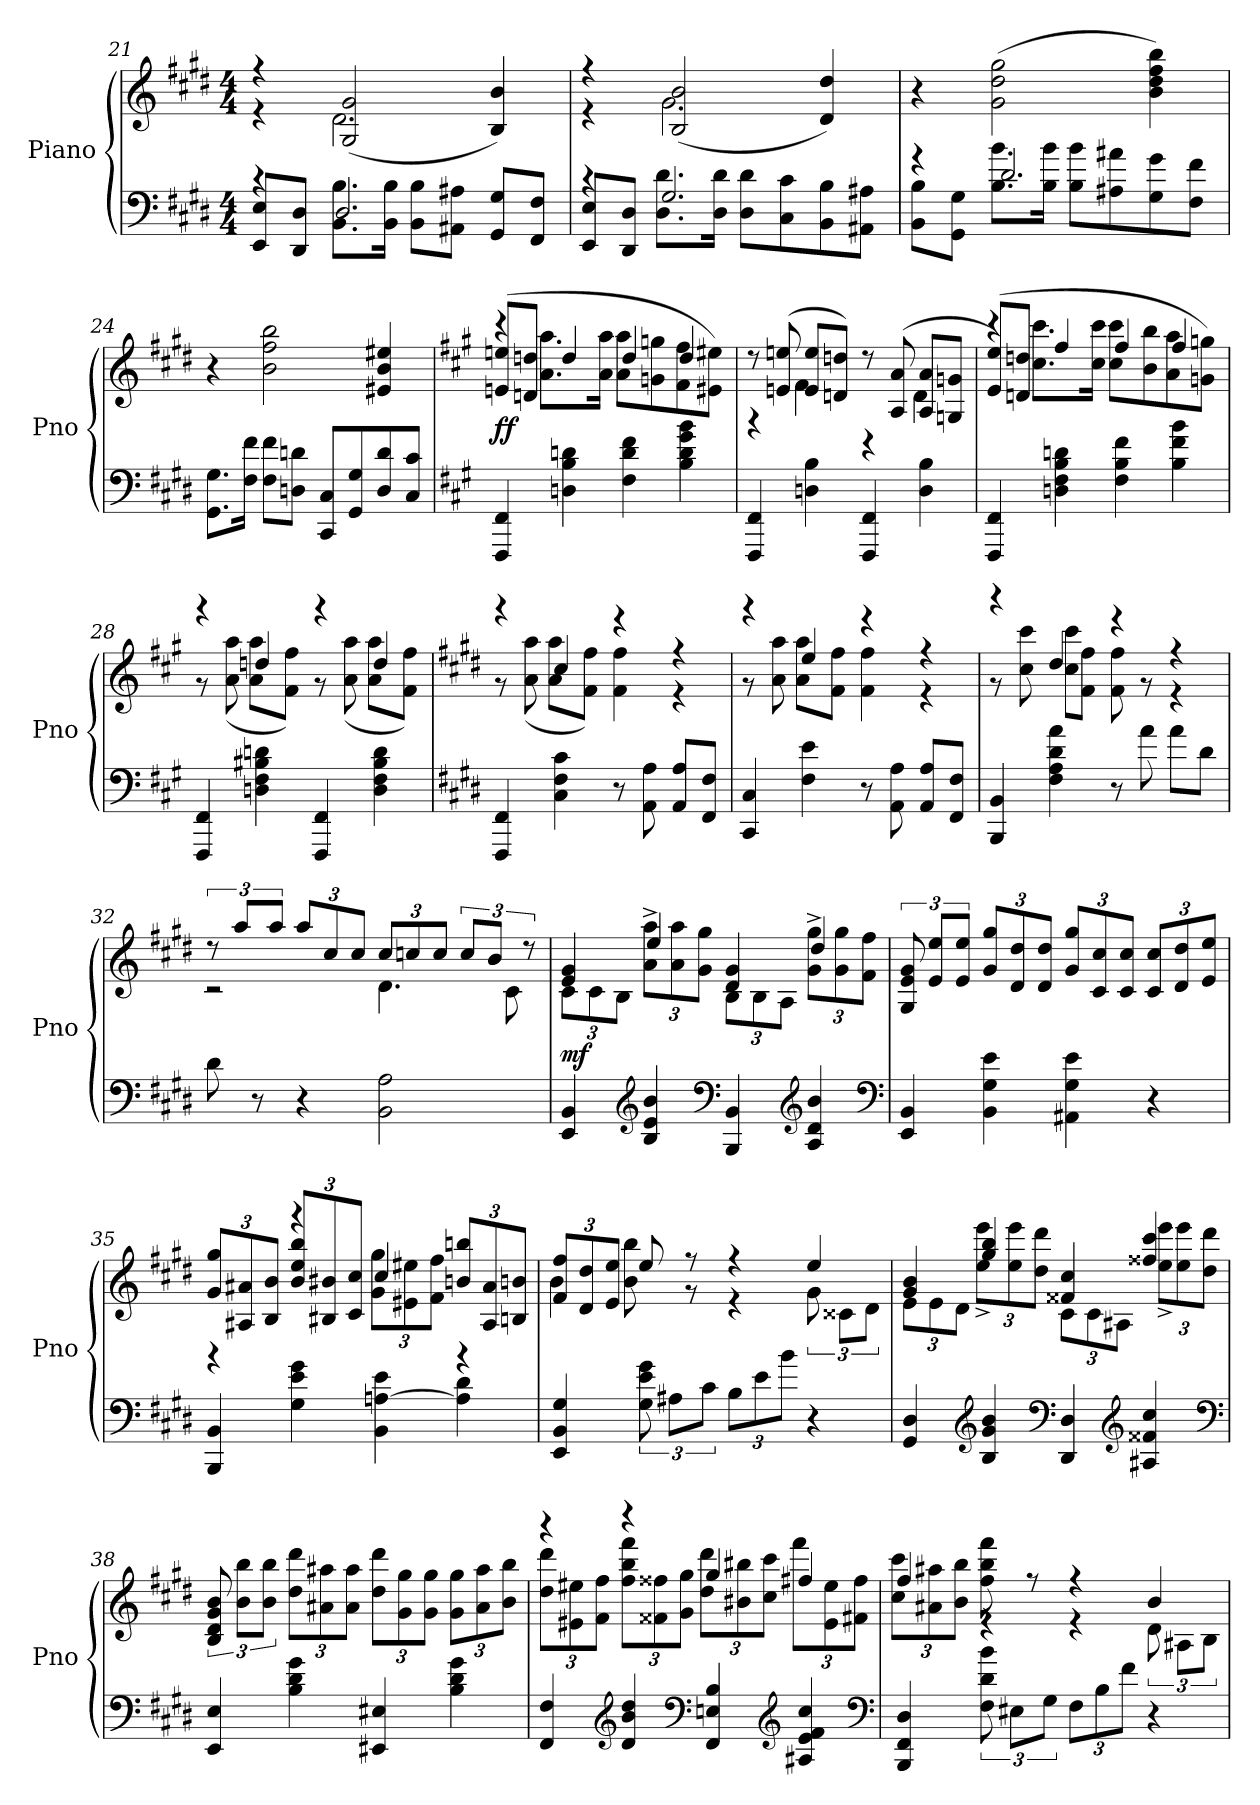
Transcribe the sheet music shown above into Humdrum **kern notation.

**kern	**kern	**dynam
*part1	*part1	*part1
*staff2	*staff1	*staff1/2
*I"Piano	*	*
*I'Pno	*	*
*clefF4	*clefG2	*
*k[f#c#g#d#]	*k[f#c#g#d#]	*
*M4/4	*M4/4	*
=21	=21	=21
*^	*^	*
4r	8EE/ 8E/L	4r	4r	.
.	8DD#/ 8D#/J	.	.	.
8.BB\ 8.B\L	2.D#/	2.d#\	(2G#/ 2g#/	.
16BB\ 16B\Jk	.	.	.	.
8BB\ 8B\L	.	.	.	.
8AA#X\ 8A#X\J	.	.	.	.
8GG#/ 8G#/L	.	.	4B/ 4b/)	.
8FF#/ 8F#/J	.	.	.	.
=22	=22	=22	=22	=22
4r	8EE/ 8E/L	4r	4r	.
.	8DD#/ 8D#/J	.	.	.
2.G#/	8.D#\ 8.d#\L	2.g#\	(2B/ 2b/	.
.	16D#\ 16d#\Jk	.	.	.
.	8D#\ 8d#\L	.	.	.
.	8C#\ 8c#\	.	.	.
.	8BB\ 8B\	.	4d#/ 4dd#/)	.
.	8AA#X\ 8A#X\J	.	.	.
*	*	*v	*v	*
=23	=23	=23	=23
4r	8BB\ 8B\L	4r	.
.	8GG#\ 8G#\J	.	.
8.B\ 8.b\L	2.d#/	(2g#\ 2dd#\ 2gg#\	.
16B\ 16b\Jk	.	.	.
8B\ 8b\L	.	.	.
8A#X\ 8a#X\	.	.	.
8G#\ 8g#\	.	4b\ 4dd#\ 4ff#\ 4bb\)	.
8F#\ 8f#\J	.	.	.
*v	*v	*	*
=24	=24	=24
8.GG#\ 8.G#\L	4r	.
16F#\ 16f#\Jk	.	.
8F#\ 8f#\L	2b\ 2ff#\ 2bb\	.
8Dn\ 8dn\J	.	.
8CC#/ 8C#/L	.	.
8GG#/ 8G#/	.	.
8D/ 8d/	4e#X/ 4b/ 4ee#X/	.
8C#/ 8c#/J	.	.
=25	=25	=25
*k[f#c#g#]	*k[f#c#g#]	*
*	*^	*
4FFF#/ 4FF#/	4r	(8en/ 8een/L	ff
.	.	8dn/ 8ddn/J	.
4Dn\ 4B\ 4dn\	4dd/	8.a\ 8.aa\L	.
.	.	16a\ 16aa\Jk	.
4F#\ 4d\ 4f#\	4dd/	8a\ 8aa\L	.
.	.	8gn\ 8ggn\	.
4B\ 4d\ 4g#\ 4b\	4dd/	8f#\ 8ff#\	.
.	.	8e#X\ 8ee#X\J)	.
=26	=26	=26	=26
4FFF#/ 4FF#/	8r	4r	.
.	(8en/ 8een/	.	.
4Dn\ 4B\	8e/ 8ee/L	4f#\	.
.	8dn/ 8ddn/J)	.	.
4FFF#/ 4FF#/	8r	4r	.
.	(8A/ 8a/	.	.
4D\ 4B\	8A/ 8a/L	4d\	.
.	8Gn/ 8gn/J	.	.
=27	=27	=27	=27
4FFF#/ 4FF#/	4r	(8e/ 8ee/L)	.
.	.	8dn/ 8ddn/J	.
4Dn\ 4F#\ 4B\ 4dn\	4ff#/	8.cc#\ 8.ccc#\L	.
.	.	16cc#\ 16ccc#\Jk	.
4F#\ 4B\ 4f#\	4ff#/	8cc#\ 8ccc#\L	.
.	.	8b\ 8bb\	.
4B\ 4f#\ 4b\	4ff#/	8a\ 8aa\	.
.	.	8gn\ 8ggn\J)	.
=28	=28	=28	=28
4FFF#/ 4FF#/	4r	8r	.
.	.	(8a\ 8aa\	.
4Dn\ 4F#\ 4B#X\ 4dn\	4ddn/	8a\ 8aa\L	.
.	.	8f#\ 8ff#\J)	.
4FFF#/ 4FF#/	4r	8r	.
.	.	(8a\ 8aa\	.
4D\ 4F#\ 4B#\ 4d\	4dd/	8a\ 8aa\L	.
.	.	8f#\ 8ff#\J)	.
=29	=29	=29	=29
*k[f#c#g#d#]	*k[f#c#g#d#]	*	*
4FFF#/ 4FF#/	4r	8r	.
.	.	(8a\ 8aa\	.
4C#\ 4F#\ 4c#\	4cc#/	8a\ 8aa\L	.
.	.	8f#\ 8ff#\J)	.
8r	4r	4f#\ 4ff#\	.
8AA\ 8A\	.	.	.
8AA/ 8A/L	4r	4r	.
8FF#/ 8F#/J	.	.	.
=30	=30	=30	=30
4CC#/ 4C#/	4r	8r	.
.	.	8a\ 8aa\	.
4F#\ 4e\	4ee/	8a\ 8aa\L	.
.	.	8f#\ 8ff#\J	.
8r	4r	4f#\ 4ff#\	.
8AA\ 8A\	.	.	.
8AA/ 8A/L	4r	4r	.
8FF#/ 8F#/J	.	.	.
=31	=31	=31	=31
4BBB/ 4BB/	4r	8r	.
.	.	8cc#\ 8ccc#\	.
4F#\ 4A\ 4d#\ 4a\	4dd#/	8cc#\ 8ccc#\L	.
.	.	8f#\ 8ff#\J	.
8r	4r	8f#\ 8ff#\	.
8a\	.	8r	.
8a\L	4r	4r	.
8d#\J	.	.	.
=32	=32	=32	=32
8d#\	12r	2r	.
.	12aa/L	.	.
8r	.	.	.
.	12aa/J	.	.
4r	12aa/L	.	.
.	12cc#/	.	.
.	12cc#/J	.	.
2BB\ 2A\	12cc#/L	4.d#\	.
.	12ccn/	.	.
.	12cc/J	.	.
.	12cc/L	.	.
.	12b/J	.	.
.	.	8c#\	.
.	12r	.	.
=33	=33	=33	=33
4EE/ 4BB/	12c#\L	4e/ 4g#/	mf
.	12c#\	.	.
.	12B\J	.	.
*clefG2	*	*	*
4B/ 4e/ 4b/	12a^\ 12aa^\L	4ee/	.
.	12a\ 12aa\	.	.
.	12g#\ 12gg#\J	.	.
*clefF4	*	*	*
4BBB/ 4BB/	12B\L	4d#/ 4g#/	.
.	12B\	.	.
.	12A\J	.	.
*clefG2	*	*	*
4A/ 4d#/ 4b/	12g#^\ 12gg#^\L	4dd#/	.
.	12g#\ 12gg#\	.	.
.	12f#\ 12ff#\J	.	.
*	*v	*v	*
*clefF4	*	*
=34	=34	=34
4EE/ 4BB/	12G#/ 12e/ 12g#/	.
.	12e/ 12ee/L	.
.	12e/ 12ee/J	.
4BB\ 4G#\ 4e\	12g#/ 12gg#/L	.
.	12d#/ 12dd#/	.
.	12d#/ 12dd#/J	.
4AA#X\ 4G#\ 4e\	12g#/ 12gg#/L	.
.	12c#/ 12cc#/	.
.	12c#/ 12cc#/J	.
4r	12c#/ 12cc#/L	.
.	12d#/ 12dd#/	.
.	12e/ 12ee/J	.
=35	=35	=35
*	*^	*
4BBB/ 4BB/	12g#/ 12gg#/L	4r	.
.	12A#X/ 12a#X/	.	.
.	12B/ 12b/J	.	.
4G#\ 4e\ 4g#\	4r	12b/ 12ee/ 12bb/L	.
.	.	12B#X/ 12b#X/	.
.	.	12c#/ 12cc#/J	.
4BB\ [4An\ 4e\	4cc#/	12g#\ 12gg#\L	.
.	.	12e#X\ 12ee#X\	.
.	.	12f#\ 12ff#\J	.
4A]\ 4d#\	12bn/ 12bbn/L	4r	.
.	12A#/ 12a#/	.	.
.	12Bn/ 12bn/J	.	.
=36	=36	=36	=36
4EE/ 4BB/ 4G#/	12f#/ 12ff#/L	4b\	.
.	12d#/ 12dd#/	.	.
.	12e/ 12ee/J	.	.
12G#\ 12e\ 12g#\	8ee/	8b\ 8bb\	.
12A#X\L	.	.	.
.	8r	8r	.
12c#\J	.	.	.
12B\L	4r	4r	.
12e\	.	.	.
12b\J	.	.	.
4r	4ee/	12g#\	.
.	.	12c##X\L	.
.	.	12d#\J	.
=37	=37	=37	=37
4GG#/ 4D#/	4g#/ 4b/	12e\L	.
.	.	12e\	.
.	.	12d#\J	.
*clefG2	*	*	*
4B/ 4g#/ 4b/	4gg#/ 4bb/	12ee^\ 12eee^\L	.
.	.	12ee\ 12eee\	.
.	.	12dd#\ 12ddd#\J	.
*clefF4	*	*	*
4DD#/ 4D#/	4f##X/ 4cc#/	12c#\L	.
.	.	12c#\	.
.	.	12A#X\J	.
*clefG2	*	*	*
4A#X/ 4f##X/ 4cc#/	4ff##X/ 4ccc#/	12ee^\ 12eee^\L	.
.	.	12ee\ 12eee\	.
.	.	12dd#\ 12ddd#\J	.
*	*v	*v	*
*clefF4	*	*
=38	=38	=38
4EE/ 4E/	12B/ 12d#/ 12g#/ 12b/	.
.	12b\ 12bb\L	.
.	12b\ 12bb\J	.
4B\ 4d#\ 4g#\	12dd#\ 12ddd#\L	.
.	12a#X\ 12aa#X\	.
.	12a#\ 12aa#\J	.
4EE#X/ 4E#X/	12dd#\ 12ddd#\L	.
.	12g#\ 12gg#\	.
.	12g#\ 12gg#\J	.
4B\ 4d#\ 4g#\	12g#\ 12gg#\L	.
.	12a#\ 12aa#\	.
.	12b\ 12bb\J	.
=39	=39	=39
*	*^	*
4FF#/ 4F#/	4r	12dd#\ 12ddd#\L	.
.	.	12e#X\ 12ee#X\	.
.	.	12f#\ 12ff#\J	.
*clefG2	*	*	*
4d#/ 4b/ 4dd#/	4r	12ff#\ 12bb\ 12fff#\L	.
.	.	12f##X\ 12ff##X\	.
.	.	12g#\ 12gg#\J	.
*clefF4	*	*	*
4FF#/ 4En/ 4B/	4gg#/	12dd#\ 12ddd#\L	.
.	.	12b#X\ 12bb#X\	.
.	.	12cc#\ 12ccc#\J	.
*clefG2	*	*	*
4A#X/ 4e/ 4f#/ 4cc#/	4ff#X/	12fff#\L	.
.	.	12e#\ 12ee#\	.
.	.	12f#X\ 12ff#\J	.
*clefF4	*	*	*
=40	=40	=40	=40
4BBB/ 4FF#/ 4D#/	4ff#/	12cc#\ 12ccc#\L	.
.	.	12a#X\ 12aa#X\	.
.	.	12b\ 12bb\J	.
12F#\ 12d#\ 12b\	8ff#\ 8bb\ 8fff#\	4r	.
12E#X\L	.	.	.
.	8r	.	.
12G#\J	.	.	.
12F#\L	4r	4r	.
12B\	.	.	.
12f#\J	.	.	.
4r	4b/	12d#\	.
.	.	12A#X\L	.
.	.	12B\J	.
*	*v	*v	*
=	=	=
*-	*-	*-
